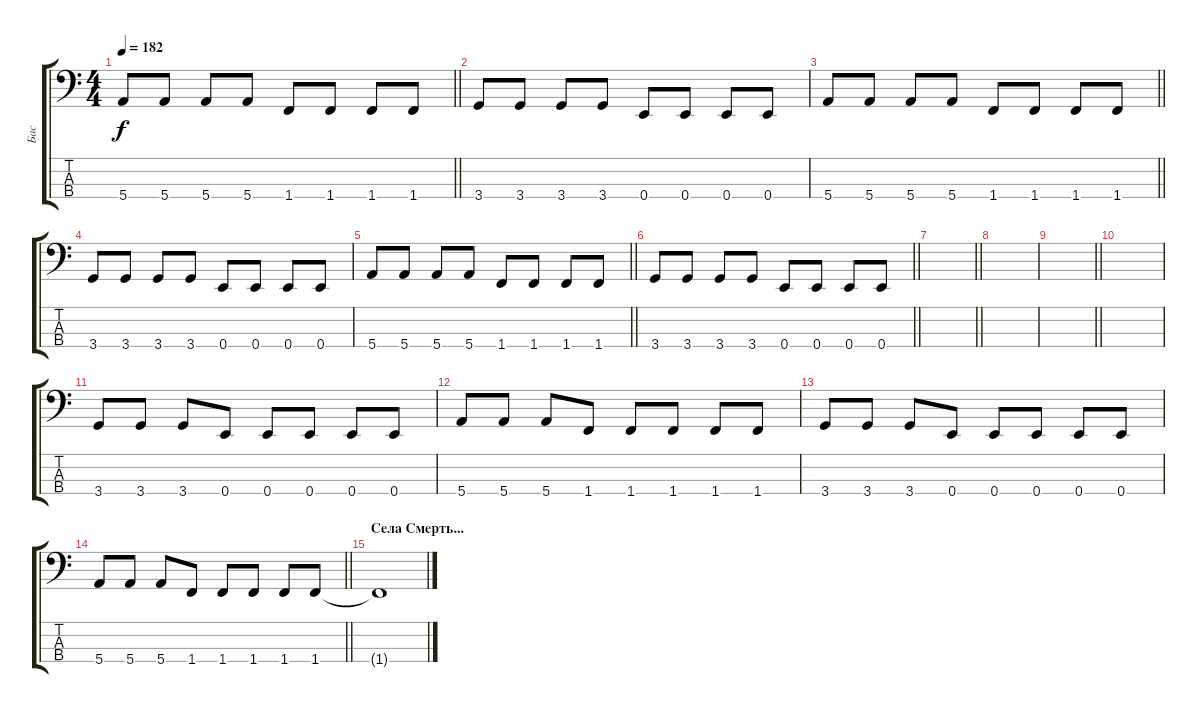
\track ("Бас" "Бас") {instrument electricbasspick}
\staff {score tabs}
\tuning (G2 D2 A1 E1) {hide}
\ts (4 4)
\tempo 182
\clef f4
\barLineRight lightlight
\ks c
5.4.8{dy f} 5.4.8 5.4.8 5.4.8 1.4.8 1.4.8 1.4.8 1.4.8 |
3.4.8 3.4.8 3.4.8 3.4.8 0.4.8 0.4.8 0.4.8 0.4.8 |
\barLineRight lightlight
5.4.8 5.4.8 5.4.8 5.4.8 1.4.8 1.4.8 1.4.8 1.4.8 |
3.4.8 3.4.8 3.4.8 3.4.8 0.4.8 0.4.8 0.4.8 0.4.8 |
\barLineRight lightlight
5.4.8 5.4.8 5.4.8 5.4.8 1.4.8 1.4.8 1.4.8 1.4.8 |
\barLineRight lightlight
3.4.8 3.4.8 3.4.8 3.4.8 0.4.8 0.4.8 0.4.8 0.4.8 |
\section ("" "")
\barLineRight lightlight
|
|
\barLineRight lightlight
|
|
3.4.8 3.4.8 3.4.8 0.4.8 0.4.8 0.4.8 0.4.8 0.4.8 |
5.4.8 5.4.8 5.4.8 1.4.8 1.4.8 1.4.8 1.4.8 1.4.8 |
3.4.8 3.4.8 3.4.8 0.4.8 0.4.8 0.4.8 0.4.8 0.4.8 |
\barLineRight lightlight
5.4.8 5.4.8 5.4.8 1.4.8 1.4.8 1.4.8 1.4.8 1.4.8 |
\section ("" "Села Смерть...")
1.4{t}.1
